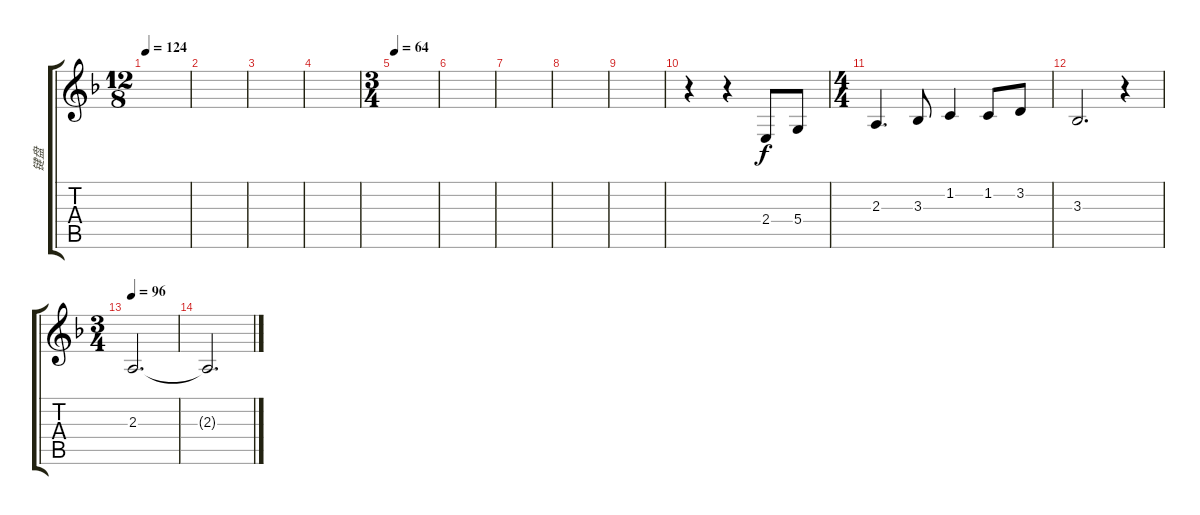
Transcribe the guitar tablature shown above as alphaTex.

\track ("键盘" "键盘") {instrument stringensemble1}
\staff {score tabs}
\tuning (E4 B3 G3 D3 A2 E2) {hide}
\ts (12 8)
\tempo 124
\clef g2
\ks f
|
|
|
|
\ts (3 4)
\tempo 64
|
|
|
|
|
r.4 r.4 2.4.8 5.4.8 |
\ts (4 4)
2.3.4{d} 3.3.8 1.2.4 1.2.8 3.2.8 |
3.3.2{d} r.4 |
\ts (3 4)
\tempo 96
2.3.2{d} |
2.3{t}.2{d}
